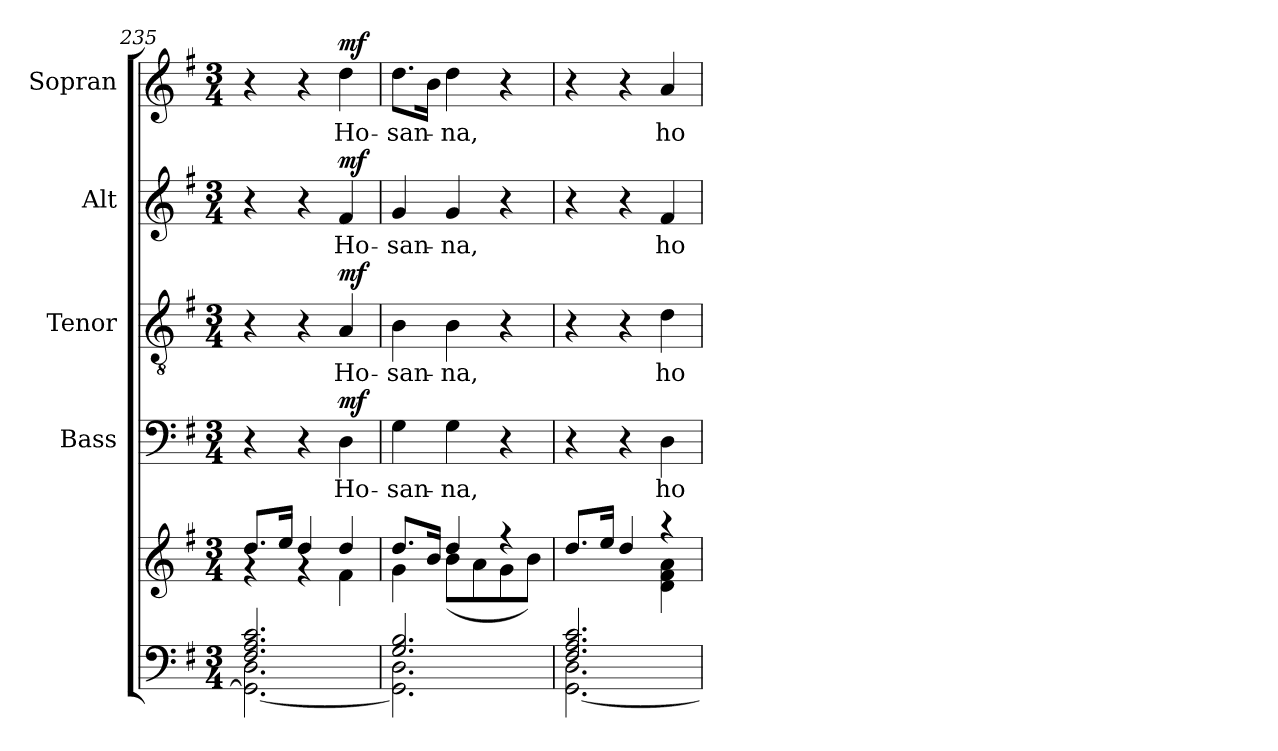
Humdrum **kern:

**kern	**kern	**kern	**text	**dynam	**kern	**text	**dynam	**kern	**text	**dynam	**kern	**text	**dynam
*part5	*part5	*part4	*part4	*part4	*part3	*part3	*part3	*part2	*part2	*part2	*part1	*part1	*part1
*staff6	*staff5	*staff4	*staff4	*staff4	*staff3	*staff3	*staff3	*staff2	*staff2	*staff2	*staff1	*staff1	*staff1
*	*	*I"Bass	*	*	*I"Tenor	*	*	*I"Alt	*	*	*I"Sopran	*	*
*	*	*I'B.	*	*	*I'T.	*	*	*I'A.	*	*	*I'S.	*	*
*clefF4	*clefG2	*clefF4	*	*	*clefGv2	*	*	*clefG2	*	*	*clefG2	*	*
*k[f#]	*k[f#]	*k[f#]	*	*	*k[f#]	*	*	*k[f#]	*	*	*k[f#]	*	*
*G:	*G:	*G:	*	*	*G:	*	*	*G:	*	*	*G:	*	*
*M3/4	*M3/4	*M3/4	*	*	*M3/4	*	*	*M3/4	*	*	*M3/4	*	*
=235	=235	=235	=235	=235	=235	=235	=235	=235	=235	=235	=235	=235	=235
*^	*^	*	*	*	*	*	*	*	*	*	*	*	*
2.F#/ 2.A/ 2.c/	2.GG\_ 2.D\	8.dd/L	4rf	4r	.	.	4r	.	.	4r	.	.	4r	.	.
.	.	16ee/Jk	.	.	.	.	.	.	.	.	.	.	.	.	.
.	.	4dd/	4rf	4r	.	.	4r	.	.	4r	.	.	4r	.	.
!	!	!	!	!	!LO:LY:b	!LO:DY:a	!	!LO:LY:b	!LO:DY:a	!	!LO:LY:b	!LO:DY:a	!	!LO:LY:b	!LO:DY:a
.	.	4dd/	4f#\	4D\	Ho-	mf	4A/	Ho-	mf	4f#/	Ho-	mf	4dd\	Ho-	mf
=236	=236	=236	=236	=236	=236	=236	=236	=236	=236	=236	=236	=236	=236	=236	=236
!	!	!	!	!	!LO:LY:b	!	!	!LO:LY:b	!	!	!LO:LY:b	!	!	!LO:LY:b	!
2.G/ 2.B/	2.GG\] 2.D\	8.dd/L	4g\	4G\	-san-	.	4B\	-san-	.	4g/	-san-	.	8.dd\L	-san-	.
.	.	16b/Jk	.	.	.	.	.	.	.	.	.	.	16b\Jk	.	.
!	!	!	!	!	!LO:LY:b	!	!	!LO:LY:b	!	!	!LO:LY:b	!	!	!LO:LY:b	!
.	.	4dd/	(<8b\L	4G\	-na,	.	4B\	-na,	.	4g/	-na,	.	4dd\	-na,	.
.	.	.	8a\	.	.	.	.	.	.	.	.	.	.	.	.
.	.	4rff	8g\	4r	.	.	4r	.	.	4r	.	.	4r	.	.
.	.	.	8b\J)	.	.	.	.	.	.	.	.	.	.	.	.
=237	=237	=237	=237	=237	=237	=237	=237	=237	=237	=237	=237	=237	=237	=237	=237
2.F#/ 2.A/ 2.c/	[<2.GG\ 2.D\	8.dd/L	2ryy	4r	.	.	4r	.	.	4r	.	.	4r	.	.
.	.	16ee/Jk	.	.	.	.	.	.	.	.	.	.	.	.	.
.	.	4dd/	.	4r	.	.	4r	.	.	4r	.	.	4r	.	.
!	!	!	!	!	!LO:LY:b	!	!	!LO:LY:b	!	!	!LO:LY:b	!	!	!LO:LY:b	!
.	.	4rgg	4d\ 4f#\ 4a\	4D\	ho-	.	4d\	ho-	.	4f#/	ho-	.	4a/	ho-	.
*v	*v	*	*	*	*	*	*	*	*	*	*	*	*	*	*
*	*v	*v	*	*	*	*	*	*	*	*	*	*	*	*
=	=	=	=	=	=	=	=	=	=	=	=	=	=
*-	*-	*-	*-	*-	*-	*-	*-	*-	*-	*-	*-	*-	*-
